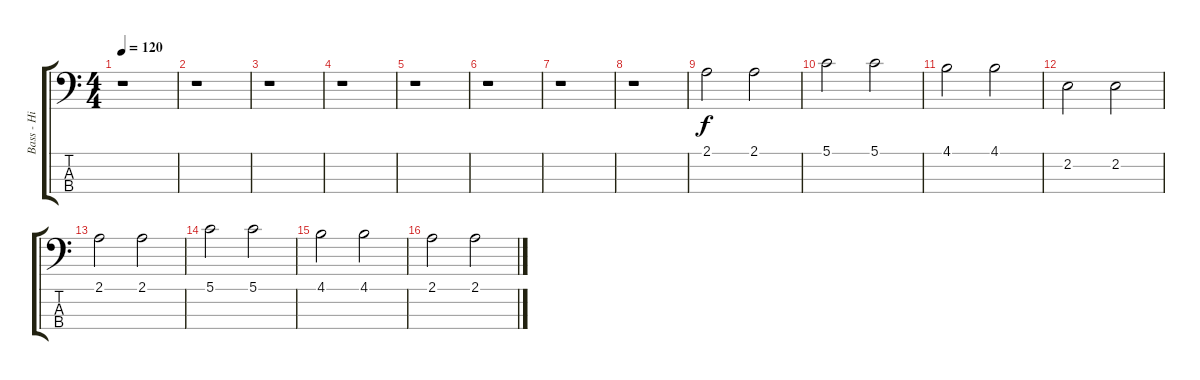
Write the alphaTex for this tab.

\track ("Bass - Hi" "Bass - Hi") {instrument electricbassfinger}
\staff {score tabs}
\tuning (G2 D2 A1 E1) {hide}
\ts (4 4)
\tempo 120
\clef f4
\ks c
r.1{dy f instrument electricbassfinger} |
r.1 |
r.1 |
r.1 |
r.1 |
r.1 |
r.1 |
r.1 |
2.1.2 2.1.2 |
5.1.2 5.1.2 |
4.1.2 4.1.2 |
2.2.2 2.2.2 |
2.1.2 2.1.2 |
5.1.2 5.1.2 |
4.1.2 4.1.2 |
2.1.2 2.1.2
